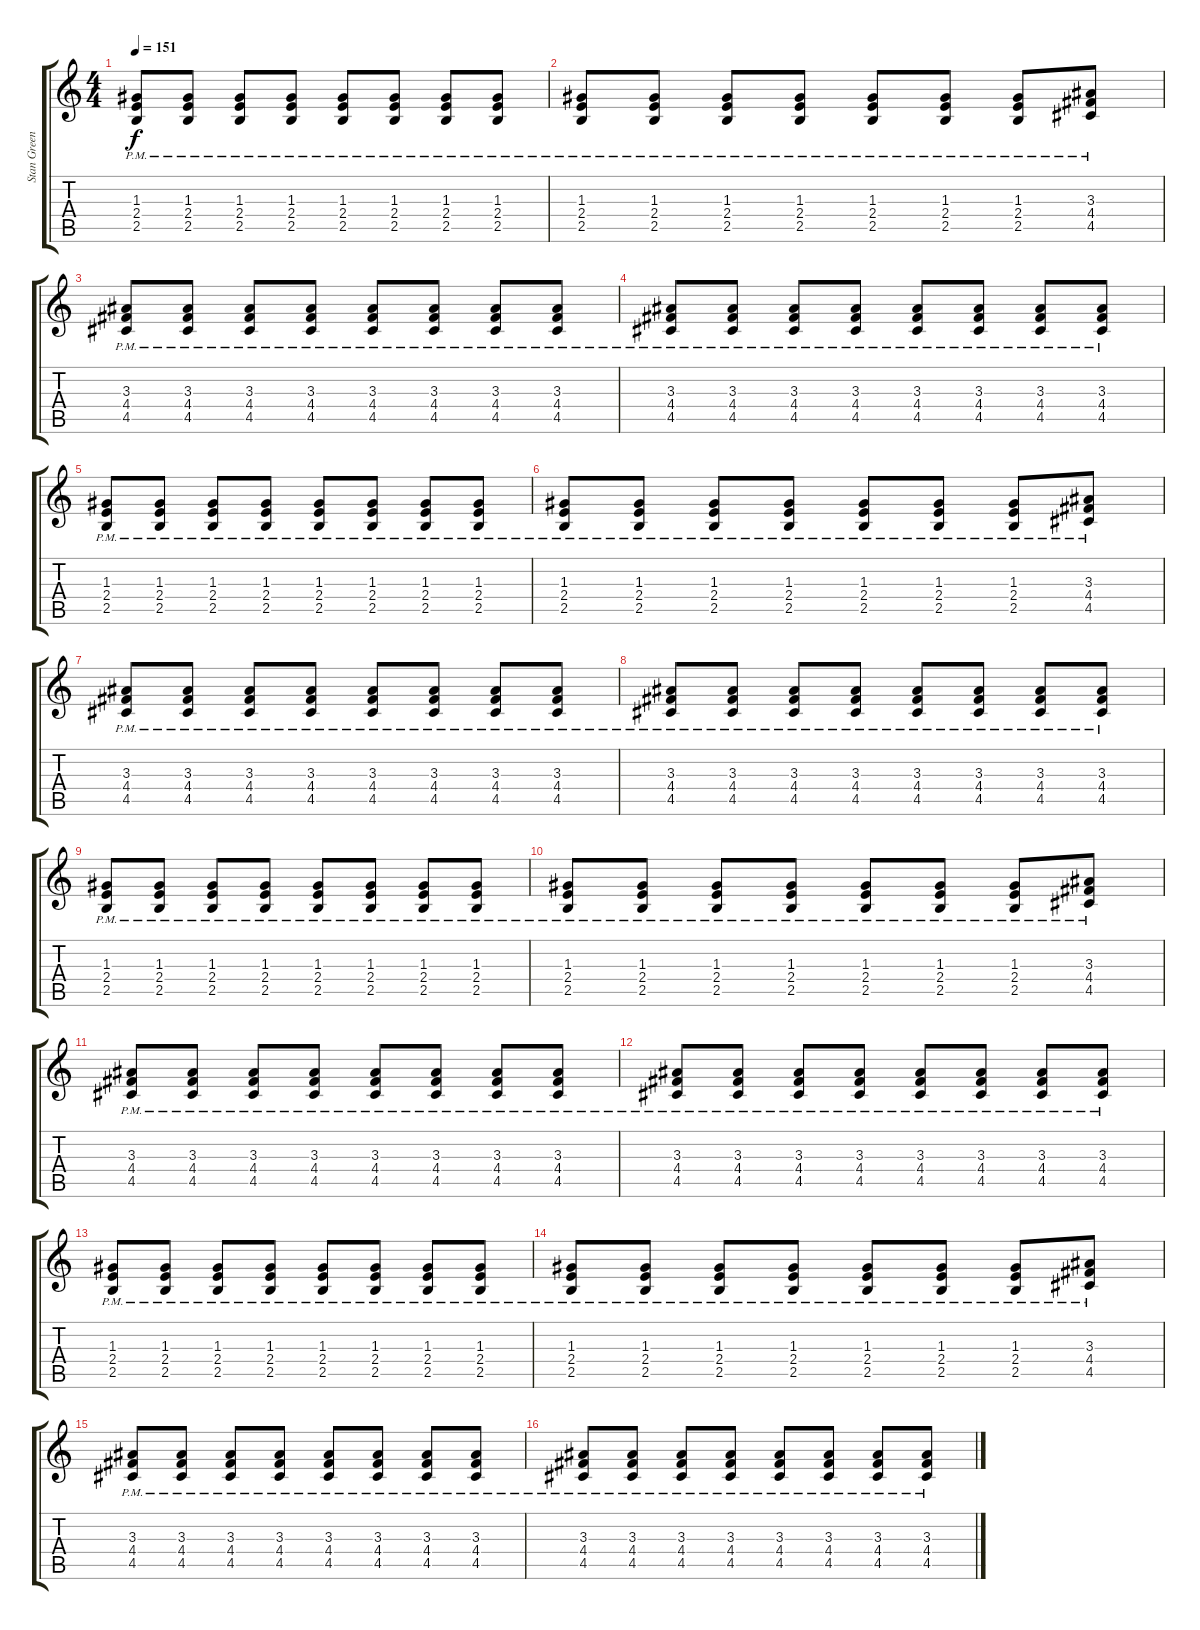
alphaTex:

\track ("Stan Greenwood" "Stan Green") {instrument electricguitarclean}
\staff {score tabs}
\tuning (E4 B3 G3 D3 A2 E2) {hide}
\ts (4 4)
\tempo 151
\clef g2
\ks c
(1.3{pm} 2.4{pm} 2.5{pm}).8{dy f instrument electricguitarclean} (1.3{pm} 2.4{pm} 2.5{pm}).8 (1.3{pm} 2.4{pm} 2.5{pm}).8 (1.3{pm} 2.4{pm} 2.5{pm}).8 (1.3{pm} 2.4{pm} 2.5{pm}).8 (1.3{pm} 2.4{pm} 2.5{pm}).8 (1.3{pm} 2.4{pm} 2.5{pm}).8 (1.3{pm} 2.4{pm} 2.5{pm}).8 |
(1.3{pm} 2.4{pm} 2.5{pm}).8 (1.3{pm} 2.4{pm} 2.5{pm}).8 (1.3{pm} 2.4{pm} 2.5{pm}).8 (1.3{pm} 2.4{pm} 2.5{pm}).8 (1.3{pm} 2.4{pm} 2.5{pm}).8 (1.3{pm} 2.4{pm} 2.5{pm}).8 (1.3{pm} 2.4{pm} 2.5{pm}).8 (3.3{pm} 4.4{pm} 4.5{pm}).8 |
(3.3{pm} 4.4{pm} 4.5{pm}).8 (3.3{pm} 4.4{pm} 4.5{pm}).8 (3.3{pm} 4.4{pm} 4.5{pm}).8 (3.3{pm} 4.4{pm} 4.5{pm}).8 (3.3{pm} 4.4{pm} 4.5{pm}).8 (3.3{pm} 4.4{pm} 4.5{pm}).8 (3.3{pm} 4.4{pm} 4.5{pm}).8 (3.3{pm} 4.4{pm} 4.5{pm}).8 |
(3.3{pm} 4.4{pm} 4.5{pm}).8 (3.3{pm} 4.4{pm} 4.5{pm}).8 (3.3{pm} 4.4{pm} 4.5{pm}).8 (3.3{pm} 4.4{pm} 4.5{pm}).8 (3.3{pm} 4.4{pm} 4.5{pm}).8 (3.3{pm} 4.4{pm} 4.5{pm}).8 (3.3{pm} 4.4{pm} 4.5{pm}).8 (3.3{pm} 4.4{pm} 4.5{pm}).8 |
(1.3{pm} 2.4{pm} 2.5{pm}).8 (1.3{pm} 2.4{pm} 2.5{pm}).8 (1.3{pm} 2.4{pm} 2.5{pm}).8 (1.3{pm} 2.4{pm} 2.5{pm}).8 (1.3{pm} 2.4{pm} 2.5{pm}).8 (1.3{pm} 2.4{pm} 2.5{pm}).8 (1.3{pm} 2.4{pm} 2.5{pm}).8 (1.3{pm} 2.4{pm} 2.5{pm}).8 |
(1.3{pm} 2.4{pm} 2.5{pm}).8 (1.3{pm} 2.4{pm} 2.5{pm}).8 (1.3{pm} 2.4{pm} 2.5{pm}).8 (1.3{pm} 2.4{pm} 2.5{pm}).8 (1.3{pm} 2.4{pm} 2.5{pm}).8 (1.3{pm} 2.4{pm} 2.5{pm}).8 (1.3{pm} 2.4{pm} 2.5{pm}).8 (3.3{pm} 4.4{pm} 4.5{pm}).8 |
(3.3{pm} 4.4{pm} 4.5{pm}).8 (3.3{pm} 4.4{pm} 4.5{pm}).8 (3.3{pm} 4.4{pm} 4.5{pm}).8 (3.3{pm} 4.4{pm} 4.5{pm}).8 (3.3{pm} 4.4{pm} 4.5{pm}).8 (3.3{pm} 4.4{pm} 4.5{pm}).8 (3.3{pm} 4.4{pm} 4.5{pm}).8 (3.3{pm} 4.4{pm} 4.5{pm}).8 |
(3.3{pm} 4.4{pm} 4.5{pm}).8 (3.3{pm} 4.4{pm} 4.5{pm}).8 (3.3{pm} 4.4{pm} 4.5{pm}).8 (3.3{pm} 4.4{pm} 4.5{pm}).8 (3.3{pm} 4.4{pm} 4.5{pm}).8 (3.3{pm} 4.4{pm} 4.5{pm}).8 (3.3{pm} 4.4{pm} 4.5{pm}).8 (3.3{pm} 4.4{pm} 4.5{pm}).8 |
(1.3{pm} 2.4{pm} 2.5{pm}).8 (1.3{pm} 2.4{pm} 2.5{pm}).8 (1.3{pm} 2.4{pm} 2.5{pm}).8 (1.3{pm} 2.4{pm} 2.5{pm}).8 (1.3{pm} 2.4{pm} 2.5{pm}).8 (1.3{pm} 2.4{pm} 2.5{pm}).8 (1.3{pm} 2.4{pm} 2.5{pm}).8 (1.3{pm} 2.4{pm} 2.5{pm}).8 |
(1.3{pm} 2.4{pm} 2.5{pm}).8 (1.3{pm} 2.4{pm} 2.5{pm}).8 (1.3{pm} 2.4{pm} 2.5{pm}).8 (1.3{pm} 2.4{pm} 2.5{pm}).8 (1.3{pm} 2.4{pm} 2.5{pm}).8 (1.3{pm} 2.4{pm} 2.5{pm}).8 (1.3{pm} 2.4{pm} 2.5{pm}).8 (3.3{pm} 4.4{pm} 4.5{pm}).8 |
(3.3{pm} 4.4{pm} 4.5{pm}).8 (3.3{pm} 4.4{pm} 4.5{pm}).8 (3.3{pm} 4.4{pm} 4.5{pm}).8 (3.3{pm} 4.4{pm} 4.5{pm}).8 (3.3{pm} 4.4{pm} 4.5{pm}).8 (3.3{pm} 4.4{pm} 4.5{pm}).8 (3.3{pm} 4.4{pm} 4.5{pm}).8 (3.3{pm} 4.4{pm} 4.5{pm}).8 |
(3.3{pm} 4.4{pm} 4.5{pm}).8 (3.3{pm} 4.4{pm} 4.5{pm}).8 (3.3{pm} 4.4{pm} 4.5{pm}).8 (3.3{pm} 4.4{pm} 4.5{pm}).8 (3.3{pm} 4.4{pm} 4.5{pm}).8 (3.3{pm} 4.4{pm} 4.5{pm}).8 (3.3{pm} 4.4{pm} 4.5{pm}).8 (3.3{pm} 4.4{pm} 4.5{pm}).8 |
(1.3{pm} 2.4{pm} 2.5{pm}).8 (1.3{pm} 2.4{pm} 2.5{pm}).8 (1.3{pm} 2.4{pm} 2.5{pm}).8 (1.3{pm} 2.4{pm} 2.5{pm}).8 (1.3{pm} 2.4{pm} 2.5{pm}).8 (1.3{pm} 2.4{pm} 2.5{pm}).8 (1.3{pm} 2.4{pm} 2.5{pm}).8 (1.3{pm} 2.4{pm} 2.5{pm}).8 |
(1.3{pm} 2.4{pm} 2.5{pm}).8 (1.3{pm} 2.4{pm} 2.5{pm}).8 (1.3{pm} 2.4{pm} 2.5{pm}).8 (1.3{pm} 2.4{pm} 2.5{pm}).8 (1.3{pm} 2.4{pm} 2.5{pm}).8 (1.3{pm} 2.4{pm} 2.5{pm}).8 (1.3{pm} 2.4{pm} 2.5{pm}).8 (3.3{pm} 4.4{pm} 4.5{pm}).8 |
(3.3{pm} 4.4{pm} 4.5{pm}).8 (3.3{pm} 4.4{pm} 4.5{pm}).8 (3.3{pm} 4.4{pm} 4.5{pm}).8 (3.3{pm} 4.4{pm} 4.5{pm}).8 (3.3{pm} 4.4{pm} 4.5{pm}).8 (3.3{pm} 4.4{pm} 4.5{pm}).8 (3.3{pm} 4.4{pm} 4.5{pm}).8 (3.3{pm} 4.4{pm} 4.5{pm}).8 |
(3.3{pm} 4.4{pm} 4.5{pm}).8 (3.3{pm} 4.4{pm} 4.5{pm}).8 (3.3{pm} 4.4{pm} 4.5{pm}).8 (3.3{pm} 4.4{pm} 4.5{pm}).8 (3.3{pm} 4.4{pm} 4.5{pm}).8 (3.3{pm} 4.4{pm} 4.5{pm}).8 (3.3{pm} 4.4{pm} 4.5{pm}).8 (3.3{pm} 4.4{pm} 4.5{pm}).8
